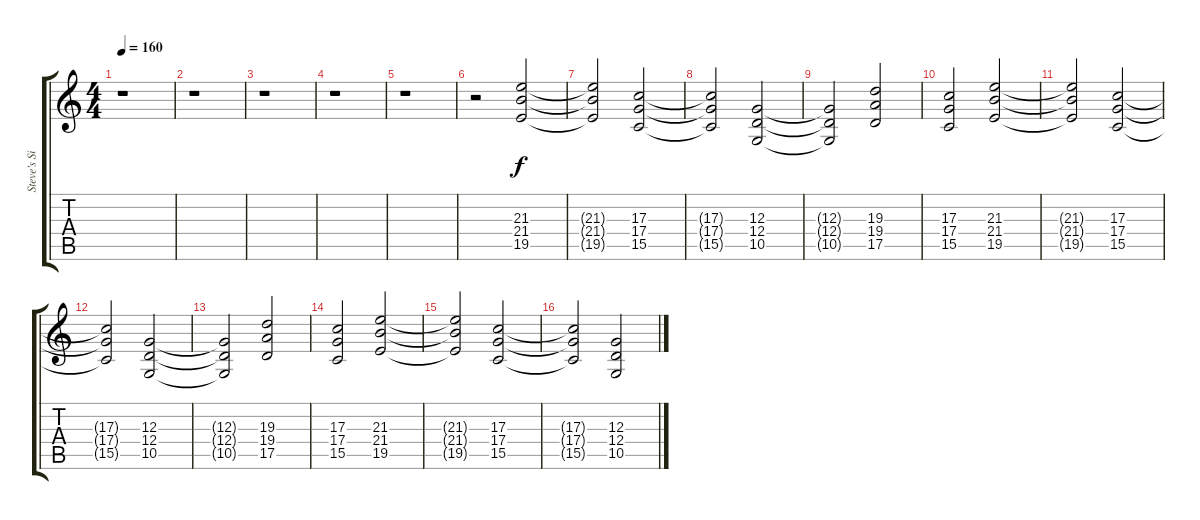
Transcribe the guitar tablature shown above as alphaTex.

\track ("Steve's Sint" "Steve's Si") {instrument tremolostrings}
\staff {score tabs}
\tuning (E4 B3 G3 D3 A2 E2) {hide}
\ts (4 4)
\tempo 160
\clef g2
\ks c
r.1{dy f} |
r.1 |
r.1 |
r.1 |
r.1 |
r.2 (21.3 21.4 19.5).2 |
(21.3{t} 21.4{t} 19.5{t}).2 (17.3 17.4 15.5).2 |
(17.3{t} 17.4{t} 15.5{t}).2 (12.3 12.4 10.5).2 |
(12.3{t} 12.4{t} 10.5{t}).2 (19.3 19.4 17.5).2 |
(17.3 17.4 15.5).2 (21.3 21.4 19.5).2 |
(21.3{t} 21.4{t} 19.5{t}).2 (17.3 17.4 15.5).2 |
(17.3{t} 17.4{t} 15.5{t}).2 (12.3 12.4 10.5).2 |
(12.3{t} 12.4{t} 10.5{t}).2 (19.3 19.4 17.5).2 |
(17.3 17.4 15.5).2 (21.3 21.4 19.5).2 |
(21.3{t} 21.4{t} 19.5{t}).2 (17.3 17.4 15.5).2 |
(17.3{t} 17.4{t} 15.5{t}).2 (12.3 12.4 10.5).2
